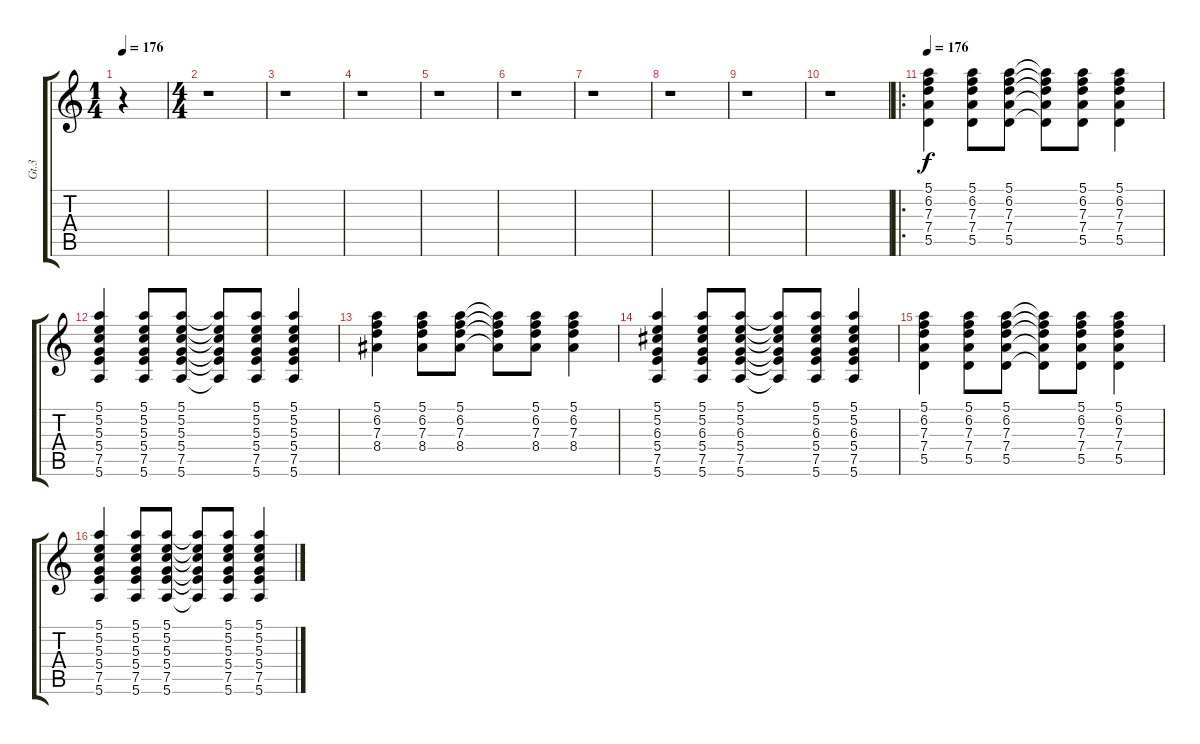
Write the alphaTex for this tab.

\track ("Gt.3" "Gt.3") {instrument distortionguitar}
\staff {score tabs}
\tuning (E4 B3 G3 D3 A2 E2) {hide}
\ts (1 4)
\tempo 176
\tempo 83
\tempo 176
\clef g2
\ks c
r.4{dy f instrument distortionguitar} |
\ts (4 4)
r.1 |
r.1 |
r.1 |
r.1 |
r.1 |
r.1 |
r.1 |
r.1 |
r.1{volume 0} |
\ro
\tempo 176
(5.1 6.2 7.3 7.4 5.5).4 (5.1 6.2 7.3 7.4 5.5).8 (5.1 6.2 7.3 7.4 5.5).8 (5.1{t} 6.2{t} 7.3{t} 7.4{t} 5.5{t}).8 (5.1 6.2 7.3 7.4 5.5).8 (5.1 6.2 7.3 7.4 5.5).4 |
(5.1 5.2 5.3 5.4 7.5 5.6).4 (5.1 5.2 5.3 5.4 7.5 5.6).8 (5.1 5.2 5.3 5.4 7.5 5.6).8 (5.1{t} 5.2{t} 5.3{t} 5.4{t} 7.5{t} 5.6{t}).8 (5.1 5.2 5.3 5.4 7.5 5.6).8 (5.1 5.2 5.3 5.4 7.5 5.6).4 |
(5.1 6.2 7.3 8.4).4 (5.1 6.2 7.3 8.4).8 (5.1 6.2 7.3 8.4).8 (5.1{t} 6.2{t} 7.3{t} 8.4{t}).8 (5.1 6.2 7.3 8.4).8 (5.1 6.2 7.3 8.4).4 |
(5.1 5.2 6.3 5.4 7.5 5.6).4 (5.1 5.2 6.3 5.4 7.5 5.6).8 (5.1 5.2 6.3 5.4 7.5 5.6).8 (5.1{t} 5.2{t} 6.3{t} 5.4{t} 7.5{t} 5.6{t}).8 (5.1 5.2 6.3 5.4 7.5 5.6).8 (5.1 5.2 6.3 5.4 7.5 5.6).4 |
(5.1 6.2 7.3 7.4 5.5).4 (5.1 6.2 7.3 7.4 5.5).8 (5.1 6.2 7.3 7.4 5.5).8 (5.1{t} 6.2{t} 7.3{t} 7.4{t} 5.5{t}).8 (5.1 6.2 7.3 7.4 5.5).8 (5.1 6.2 7.3 7.4 5.5).4 |
(5.1 5.2 5.3 5.4 7.5 5.6).4 (5.1 5.2 5.3 5.4 7.5 5.6).8 (5.1 5.2 5.3 5.4 7.5 5.6).8 (5.1{t} 5.2{t} 5.3{t} 5.4{t} 7.5{t} 5.6{t}).8 (5.1 5.2 5.3 5.4 7.5 5.6).8 (5.1 5.2 5.3 5.4 7.5 5.6).4
